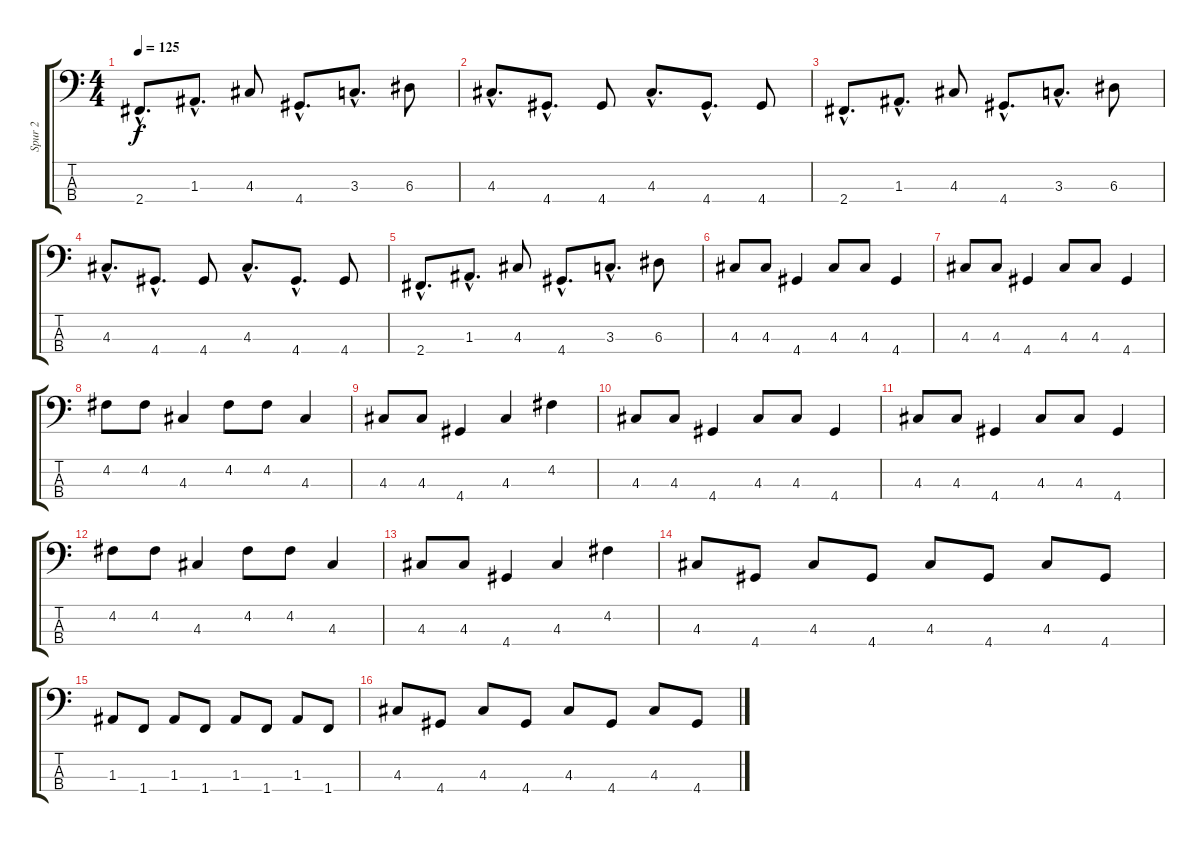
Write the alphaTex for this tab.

\track ("Spur 2" "Spur 2") {instrument electricbassfinger}
\staff {score tabs}
\tuning (G2 D2 A1 E1) {hide}
\ts (4 4)
\tempo 125
\clef f4
\ks c
2.4{hac}.8{d dy f} 1.3{hac}.8{d} 4.3.8 4.4{hac}.8{d} 3.3{hac}.8{d} 6.3.8 |
4.3{hac}.8{d} 4.4{hac}.8{d} 4.4.8 4.3{hac}.8{d} 4.4{hac}.8{d} 4.4.8 |
2.4{hac}.8{d} 1.3{hac}.8{d} 4.3.8 4.4{hac}.8{d} 3.3{hac}.8{d} 6.3.8 |
4.3{hac}.8{d} 4.4{hac}.8{d} 4.4.8 4.3{hac}.8{d} 4.4{hac}.8{d} 4.4.8 |
2.4{hac}.8{d} 1.3{hac}.8{d} 4.3.8 4.4{hac}.8{d} 3.3{hac}.8{d} 6.3.8 |
4.3.8 4.3.8 4.4.4 4.3.8 4.3.8 4.4.4 |
4.3.8 4.3.8 4.4.4 4.3.8 4.3.8 4.4.4 |
4.2.8 4.2.8 4.3.4 4.2.8 4.2.8 4.3.4 |
4.3.8 4.3.8 4.4.4 4.3.4 4.2.4 |
4.3.8 4.3.8 4.4.4 4.3.8 4.3.8 4.4.4 |
4.3.8 4.3.8 4.4.4 4.3.8 4.3.8 4.4.4 |
4.2.8 4.2.8 4.3.4 4.2.8 4.2.8 4.3.4 |
4.3.8 4.3.8 4.4.4 4.3.4 4.2.4 |
4.3.8 4.4.8 4.3.8 4.4.8 4.3.8 4.4.8 4.3.8 4.4.8 |
1.3.8 1.4.8 1.3.8 1.4.8 1.3.8 1.4.8 1.3.8 1.4.8 |
4.3.8 4.4.8 4.3.8 4.4.8 4.3.8 4.4.8 4.3.8 4.4.8
